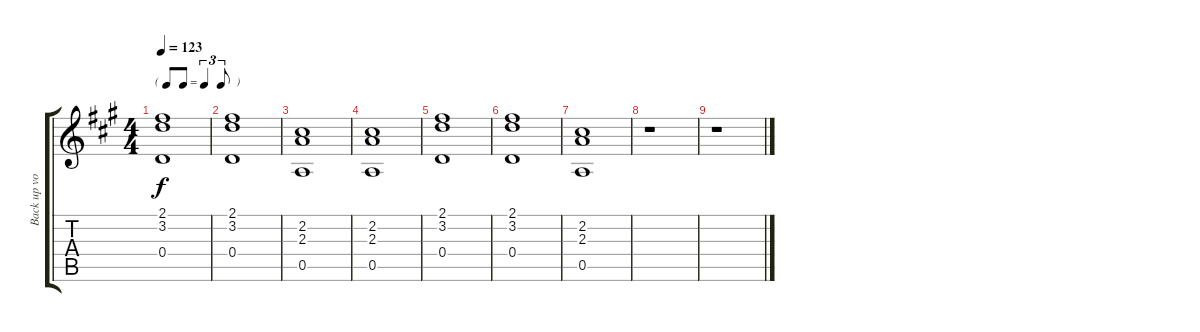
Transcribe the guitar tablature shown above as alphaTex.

\track ("Back up vocals" "Back up vo") {instrument voiceoohs}
\staff {score tabs}
\tuning (E5 B4 G4 D4 A3 E3) {hide}
\ts (4 4)
\tf triplet8th
\tempo 123
\clef g2
\ks a
(2.1 3.2 0.4).1{dy f} |
(2.1 3.2 0.4).1 |
(2.2 2.3 0.5).1 |
(2.2 2.3 0.5).1 |
(2.1 3.2 0.4).1 |
(2.1 3.2 0.4).1 |
(2.2 2.3 0.5).1 |
r.1 |
r.1
